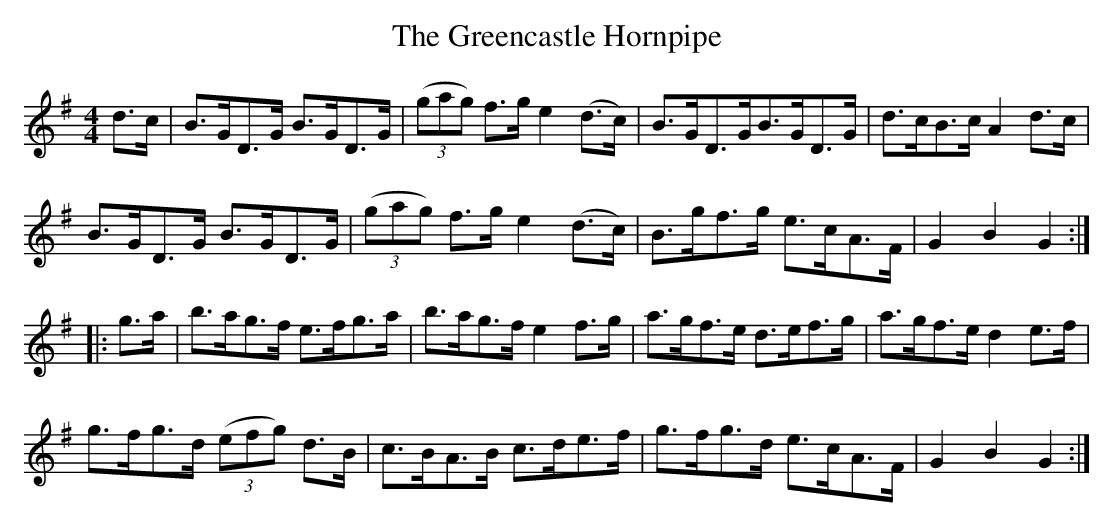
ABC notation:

X:1
T:The Greencastle Hornpipe
M:4/4
L:1/8
K:G
d3/2c/2|B3/2G/2D3/2G/2 B3/2G/2D3/2G/2| ((3gag) f3/2g/2e2(d3/2c/2)|B3/2G/2D3/2G/2B3/2G/2D3/2G/2|d3/2c/2B3/2c/2A2d3/2c/2|
B3/2G/2D3/2G/2 B3/2G/2D3/2G/2| ((3gag) f3/2g/2e2(d3/2c/2)|B3/2g/2f3/2g/2 e3/2c/2A3/2F/2|G2B2G2:|
|:g3/2a/2|b3/2a/2g3/2f/2 e3/2f/2g3/2a/2|b3/2a/2g3/2f/2 e2f3/2g/2|a3/2g/2f3/2e/2 d3/2e/2f3/2g/2|a3/2g/2f3/2e/2 d2e3/2f/2|
g3/2f/2g3/2d/2  ((3efg) d3/2B/2|c3/2B/2A3/2B/2 c3/2d/2e3/2f/2|g3/2f/2g3/2d/2 e3/2c/2A3/2F/2|G2B2G2:|
